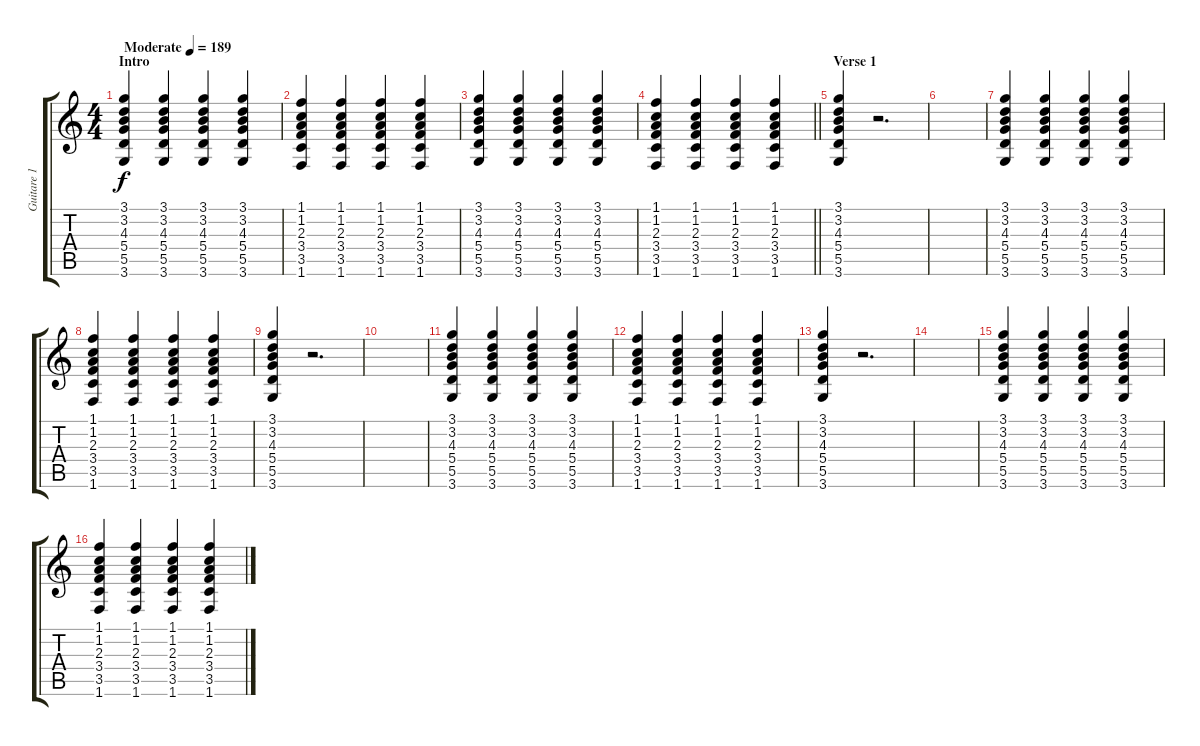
\track ("Guitare 1" "Guitare 1") {instrument overdrivenguitar}
\staff {score tabs}
\tuning (E4 B3 G3 D3 A2 E2) {hide}
\ts (4 4)
\section ("" "Intro")
\tempo (189 "Moderate")
\clef g2
\ks c
(3.1 3.2 4.3 5.4 5.5 3.6).4{dy f instrument overdrivenguitar} (3.1 3.2 4.3 5.4 5.5 3.6).4 (3.1 3.2 4.3 5.4 5.5 3.6).4 (3.1 3.2 4.3 5.4 5.5 3.6).4 |
(1.1 1.2 2.3 3.4 3.5 1.6).4 (1.1 1.2 2.3 3.4 3.5 1.6).4 (1.1 1.2 2.3 3.4 3.5 1.6).4 (1.1 1.2 2.3 3.4 3.5 1.6).4 |
(3.1 3.2 4.3 5.4 5.5 3.6).4 (3.1 3.2 4.3 5.4 5.5 3.6).4 (3.1 3.2 4.3 5.4 5.5 3.6).4 (3.1 3.2 4.3 5.4 5.5 3.6).4 |
\barLineRight lightlight
(1.1 1.2 2.3 3.4 3.5 1.6).4 (1.1 1.2 2.3 3.4 3.5 1.6).4 (1.1 1.2 2.3 3.4 3.5 1.6).4 (1.1 1.2 2.3 3.4 3.5 1.6).4 |
\section ("" "Verse 1")
(3.1 3.2 4.3 5.4 5.5 3.6).4 r.2{d} |
|
(3.1 3.2 4.3 5.4 5.5 3.6).4 (3.1 3.2 4.3 5.4 5.5 3.6).4 (3.1 3.2 4.3 5.4 5.5 3.6).4 (3.1 3.2 4.3 5.4 5.5 3.6).4 |
(1.1 1.2 2.3 3.4 3.5 1.6).4 (1.1 1.2 2.3 3.4 3.5 1.6).4 (1.1 1.2 2.3 3.4 3.5 1.6).4 (1.1 1.2 2.3 3.4 3.5 1.6).4 |
(3.1 3.2 4.3 5.4 5.5 3.6).4 r.2{d} |
|
(3.1 3.2 4.3 5.4 5.5 3.6).4 (3.1 3.2 4.3 5.4 5.5 3.6).4 (3.1 3.2 4.3 5.4 5.5 3.6).4 (3.1 3.2 4.3 5.4 5.5 3.6).4 |
(1.1 1.2 2.3 3.4 3.5 1.6).4 (1.1 1.2 2.3 3.4 3.5 1.6).4 (1.1 1.2 2.3 3.4 3.5 1.6).4 (1.1 1.2 2.3 3.4 3.5 1.6).4 |
(3.1 3.2 4.3 5.4 5.5 3.6).4 r.2{d} |
|
(3.1 3.2 4.3 5.4 5.5 3.6).4 (3.1 3.2 4.3 5.4 5.5 3.6).4 (3.1 3.2 4.3 5.4 5.5 3.6).4 (3.1 3.2 4.3 5.4 5.5 3.6).4 |
(1.1 1.2 2.3 3.4 3.5 1.6).4 (1.1 1.2 2.3 3.4 3.5 1.6).4 (1.1 1.2 2.3 3.4 3.5 1.6).4 (1.1 1.2 2.3 3.4 3.5 1.6).4
